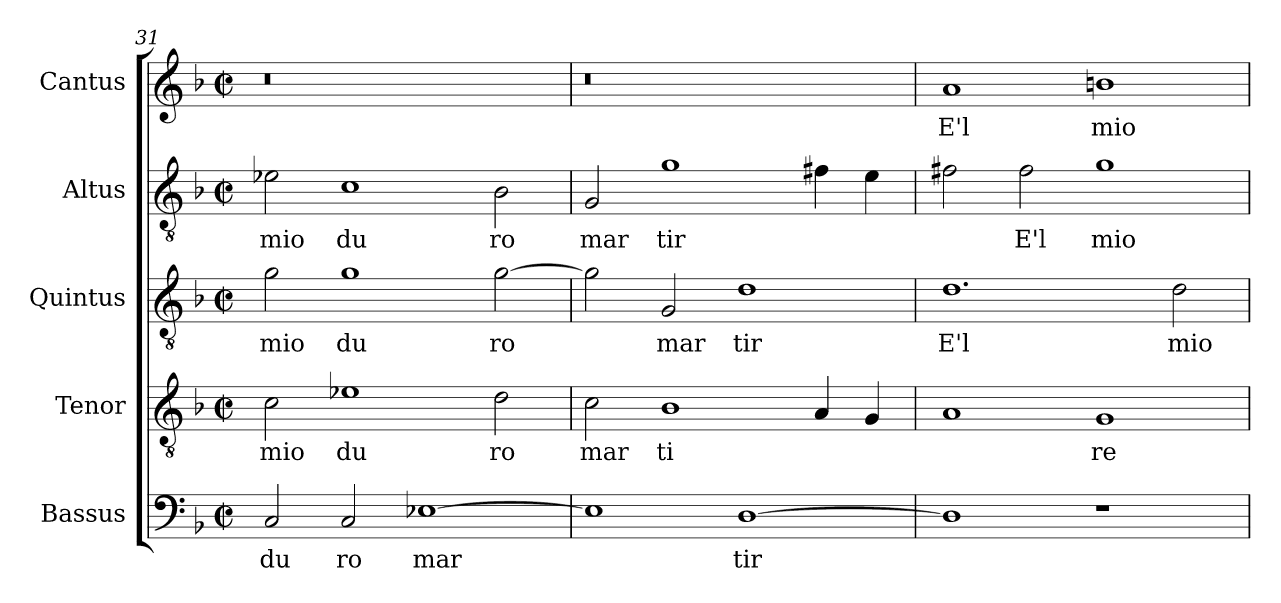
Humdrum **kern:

**kern	**text	**kern	**text	**kern	**text	**kern	**text	**kern	**text
*part5	*part5	*part4	*part4	*part3	*part3	*part2	*part2	*part1	*part1
*staff5	*staff5	*staff4	*staff4	*staff3	*staff3	*staff2	*staff2	*staff1	*staff1
*I"Bassus	*	*I"Tenor	*	*I"Quintus	*	*I"Altus	*	*I"Cantus	*
*clefF4	*	*clefGv2	*	*clefGv2	*	*clefGv2	*	*clefG2	*
*k[b-]	*	*k[b-]	*	*k[b-]	*	*k[b-]	*	*k[b-]	*
*F:	*	*F:	*	*F:	*	*F:	*	*F:	*
*M2/2	*	*M2/2	*	*M2/2	*	*M2/2	*	*M2/2	*
*met(c|)	*	*met(c|)	*	*met(c|)	*	*met(c|)	*	*met(c|)	*
=31	=31	=31	=31	=31	=31	=31	=31	=31	=31
!	!LO:LY:b:cj	!	!LO:LY:b:cj	!	!LO:LY:b:cj	!	!LO:LY:b:cj	!	!
2C/	du	2c\	mio	2g\	mio	2e-X\	mio	0r	.
!	!LO:LY:b:cj	!	!LO:LY:b:cj	!	!LO:LY:b:cj	!	!LO:LY:b:cj	!	!
2C/	ro	1e-X	du	1g	du	1c	du	.	.
!	!LO:LY:b:cj	!	!	!	!	!	!	!	!
[>1E-X	mar	.	.	.	.	.	.	.	.
!	!	!	!LO:LY:b:cj	!	!LO:LY:b:cj	!	!LO:LY:b:cj	!	!
.	.	2d\	ro	[>2g\	ro	2B-\	ro	.	.
=32	=32	=32	=32	=32	=32	=32	=32	=32	=32
!	!LO:LY:b:cj	!	!LO:LY:b:cj	!	!LO:LY:b:cj	!	!LO:LY:b:cj	!	!
1E-]	.	2c\	mar	2g\]	.	2G/	mar	0r	.
!	!	!	!LO:LY:b:cj	!	!LO:LY:b:cj	!	!LO:LY:b:cj	!	!
.	.	1B-	ti	2G/	mar	1g	tir	.	.
!	!LO:LY:b:cj	!	!	!	!LO:LY:b:cj	!	!	!	!
[<1D	tir	.	.	1d	tir	.	.	.	.
!	!	!	!LO:LY:b:cj	!	!	!	!LO:LY:b:cj	!	!
.	.	4A/	.	.	.	4f#X\	.	.	.
!	!	!	!LO:LY:b:cj	!	!	!	!LO:LY:b:cj	!	!
.	.	4G/	.	.	.	4e\	.	.	.
!!LO:LB:g=z
=33	=33	=33	=33	=33	=33	=33	=33	=33	=33
!	!LO:LY:b:cj	!	!LO:LY:b:cj	!	!LO:LY:b:cj	!	!LO:LY:b:cj	!	!LO:LY:b:cj
1D]	.	1A	.	1.d	E'l	2f#X\	.	1a	E'l
!	!	!	!	!	!	!	!LO:LY:b:cj	!	!
.	.	.	.	.	.	2f#\	E'l	.	.
!	!	!	!LO:LY:b:cj	!	!	!	!LO:LY:b:cj	!	!LO:LY:b:cj
1r	.	1G	re	.	.	1g	mio	1bn	mio
!	!	!	!	!	!LO:LY:b:cj	!	!	!	!
.	.	.	.	2d\	mio	.	.	.	.
=	=	=	=	=	=	=	=	=	=
*-	*-	*-	*-	*-	*-	*-	*-	*-	*-
